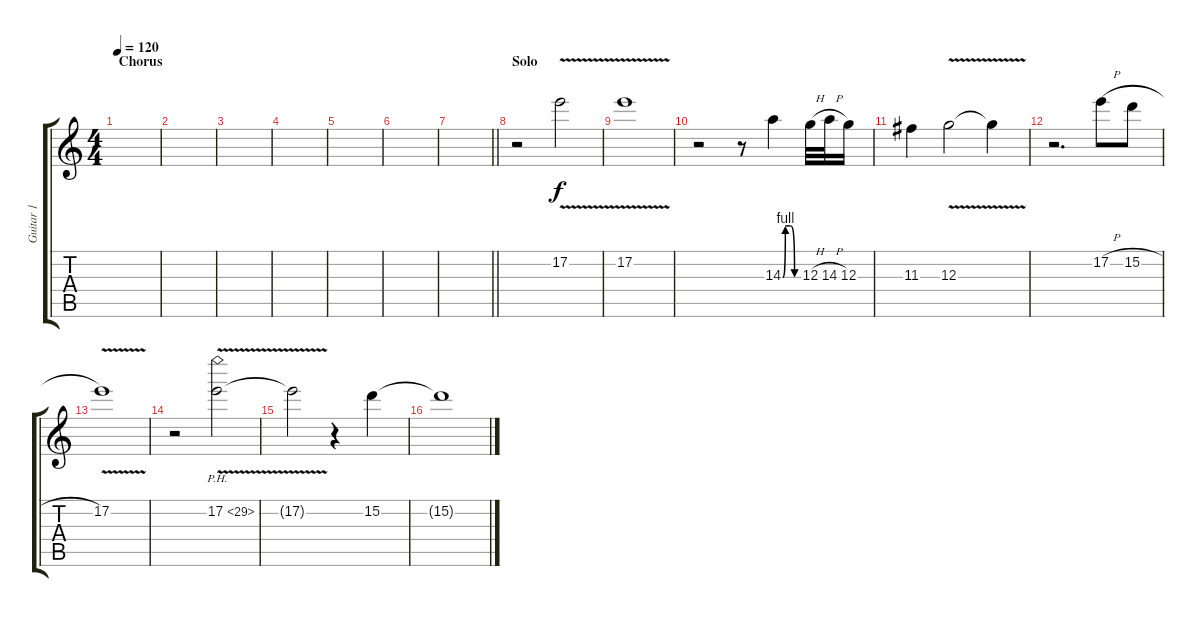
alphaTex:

\track ("Guitar 1" "Guitar 1") {instrument electricguitarclean}
\staff {score tabs}
\tuning (E4 B3 G3 D3 A2 E2) {hide}
\ts (4 4)
\section ("" "Chorus")
\tempo 120
\clef g2
\ks c
|
|
|
|
|
|
\barLineRight lightlight
|
\section ("" "Solo")
r.2{volume 15 balance 8 instrument distortionguitar} 17.2{v}.2 |
17.2{v}.1 |
r.2 r.8 14.3{be (custom 0 0 10 4 20 4 30 4 45 0 60 0)}.4 12.3{h}.32 14.3{h}.32 12.3.16 |
11.3.4 12.3{v}.2 12.3{t}.4 |
r.2{d} 17.2{h}.8 15.2{h}.8 |
17.2{v}.1 |
r.2 17.2{ph 12 v}.2 |
17.2{t}.2 r.4 15.2.4 |
15.2{t}.1
